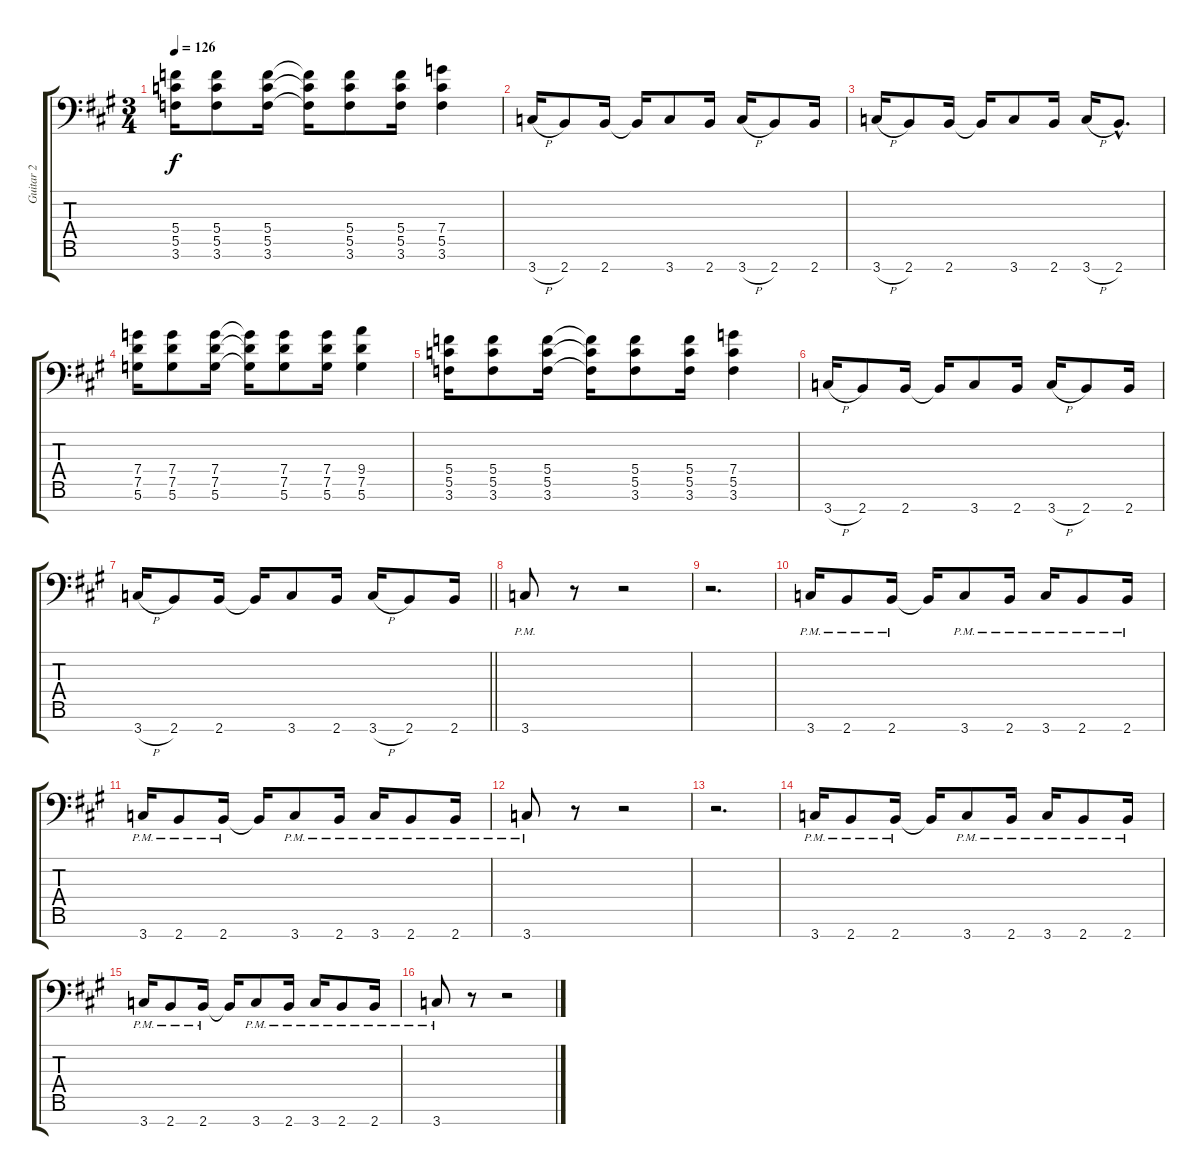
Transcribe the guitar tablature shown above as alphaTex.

\track ("Guitar 2" "Guitar 2") {instrument overdrivenguitar}
\staff {score tabs}
\tuning (D4 A3 F3 C3 G2 D2 A1) {hide}
\ts (3 4)
\tempo 126
\clef f4
\ks f#minor
(5.4 5.5 3.6).16{dy f} (5.4 5.5 3.6).8 (5.4 5.5 3.6).16 (5.4{t} 5.5{t} 3.6{t}).16 (5.4 5.5 3.6).8 (5.4 5.5 3.6).16 (7.4 5.5 3.6).4 |
3.7{h}.16 2.7.8 2.7.16 2.7{t}.16 3.7.8 2.7.16 3.7{h}.16 2.7.8 2.7.16 |
3.7{h}.16 2.7.8 2.7.16 2.7{t}.16 3.7.8 2.7.16 3.7{h}.16 2.7{hac}.8{d} |
(7.4 7.5 5.6).16 (7.4 7.5 5.6).8 (7.4 7.5 5.6).16 (7.4{t} 7.5{t} 5.6{t}).16 (7.4 7.5 5.6).8 (7.4 7.5 5.6).16 (9.4 7.5 5.6).4 |
(5.4 5.5 3.6).16 (5.4 5.5 3.6).8 (5.4 5.5 3.6).16 (5.4{t} 5.5{t} 3.6{t}).16 (5.4 5.5 3.6).8 (5.4 5.5 3.6).16 (7.4 5.5 3.6).4 |
3.7{h}.16 2.7.8 2.7.16 2.7{t}.16 3.7.8 2.7.16 3.7{h}.16 2.7.8 2.7.16 |
\barLineRight lightlight
3.7{h}.16 2.7.8 2.7.16 2.7{t}.16 3.7.8 2.7.16 3.7{h}.16 2.7.8 2.7.16 |
3.7{pm}.8 r.8 r.2 |
r.2{d} |
3.7{pm}.16 2.7{pm}.8 2.7{pm}.16 2.7{t}.16 3.7{pm}.8 2.7{pm}.16 3.7{pm}.16 2.7{pm}.8 2.7{pm}.16 |
3.7{pm}.16 2.7{pm}.8 2.7{pm}.16 2.7{t}.16 3.7{pm}.8 2.7{pm}.16 3.7{pm}.16 2.7{pm}.8 2.7{pm}.16 |
3.7{pm}.8 r.8 r.2 |
r.2{d} |
3.7{pm}.16 2.7{pm}.8 2.7{pm}.16 2.7{t}.16 3.7{pm}.8 2.7{pm}.16 3.7{pm}.16 2.7{pm}.8 2.7{pm}.16 |
3.7{pm}.16 2.7{pm}.8 2.7{pm}.16 2.7{t}.16 3.7{pm}.8 2.7{pm}.16 3.7{pm}.16 2.7{pm}.8 2.7{pm}.16 |
3.7{pm}.8 r.8 r.2
